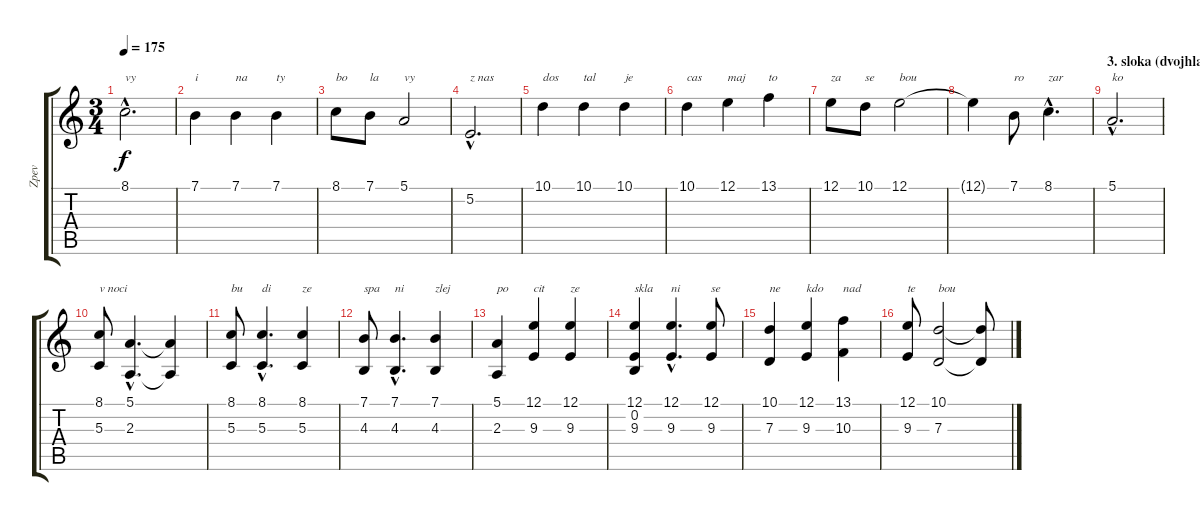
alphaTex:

\track ("Zpev" "Zpev") {instrument lead1square}
\staff {score tabs}
\tuning (E4 B3 G3 D3 A2 E2) {hide}
\ts (3 4)
\tempo 175
\clef g2
\ks c
8.1{hac}.2{d txt "vy" dy f} |
7.1.4{txt "i"} 7.1.4{txt "na"} 7.1.4{txt "ty"} |
8.1.8{txt "bo"} 7.1.8{txt "la"} 5.1.2{txt "vy"} |
5.2{hac}.2{d txt "z nas"} |
10.1.4{txt "dos"} 10.1.4{txt "tal"} 10.1.4{txt "je"} |
10.1.4{txt "cas"} 12.1.4{txt "maj"} 13.1.4{txt "to"} |
12.1.8{txt "za"} 10.1.8{txt "se"} 12.1.2{txt "bou"} |
12.1{t}.4 7.1.8{txt "ro"} 8.1{hac}.4{d txt "zar"} |
\section ("" "3. sloka (dvojhlas)")
5.1{hac}.2{d txt "ko"} |
(8.1 5.3).8{txt "v noci"} (5.1{hac} 2.3{hac}).4{d} (5.1{t} 2.3{t}).4 |
(8.1 5.3).8{txt "bu"} (8.1{hac} 5.3{hac}).4{d txt "di"} (8.1 5.3).4{txt "ze"} |
(7.1 4.3).8{txt "spa"} (7.1{hac} 4.3{hac}).4{d txt "ni"} (7.1 4.3).4{txt "zlej"} |
(5.1 2.3).4{txt "po"} (12.1 9.3).4{txt "cit"} (12.1 9.3).4{txt "ze"} |
(12.1 0.2 9.3).4{txt "skla"} (12.1{hac} 9.3{hac}).4{d txt "ni"} (12.1 9.3).8{txt "se"} |
(10.1 7.3).4{txt "ne"} (12.1 9.3).4{txt "kdo"} (13.1 10.3).4{txt "nad"} |
(12.1 9.3).8{txt "te"} (10.1 7.3).2{txt "bou"} (10.1{t} 7.3{t}).8
